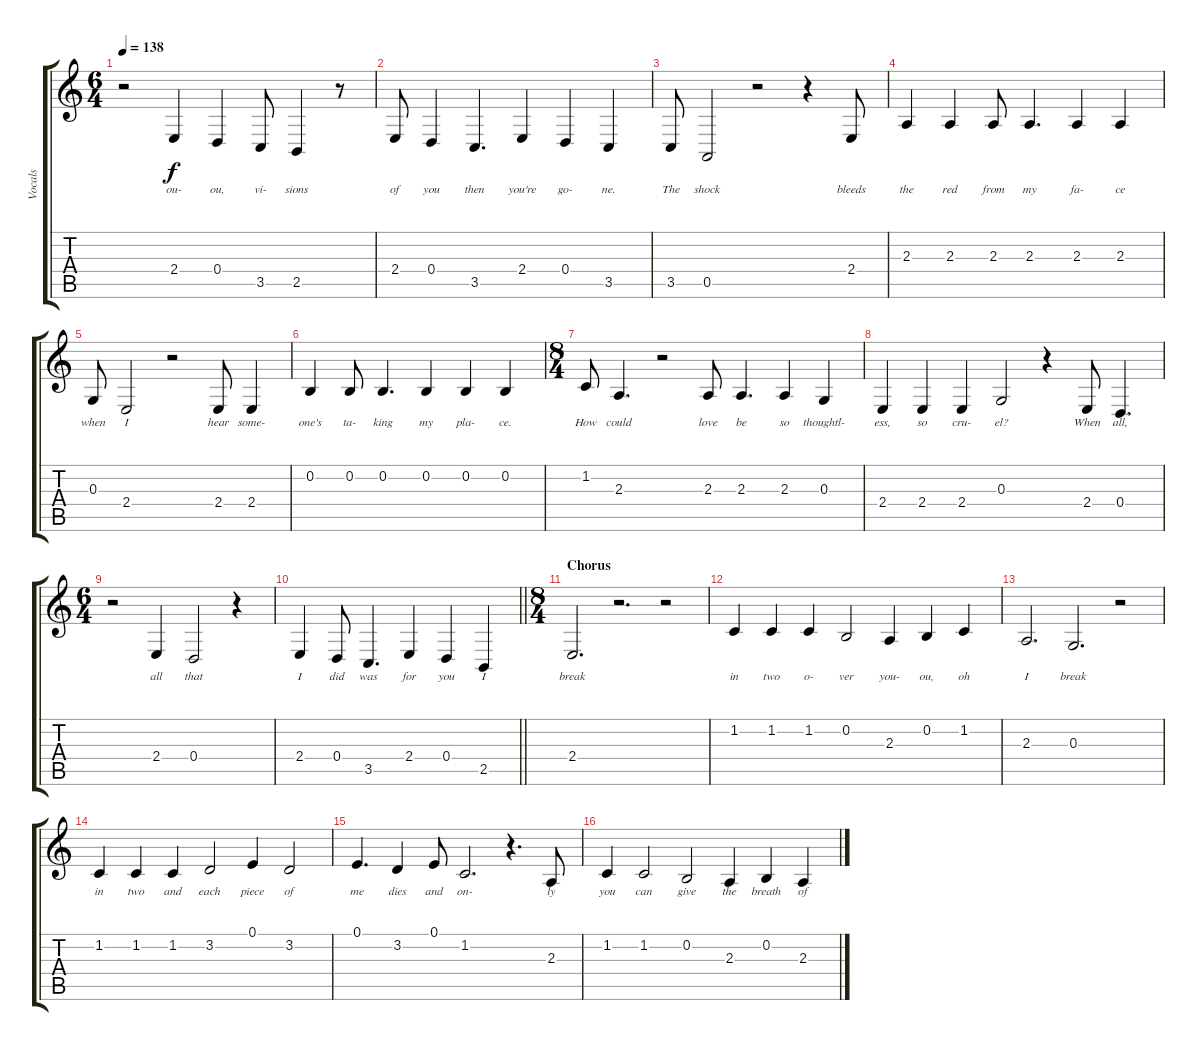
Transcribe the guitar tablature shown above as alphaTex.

\track ("Vocals" "Vocals") {instrument violin}
\staff {score tabs}
\tuning (E4 B3 G3 D3 A2 E2) {hide}
\ts (6 4)
\tempo 138
\clef g2
\ks c
r.2{dy f} 2.4.4{lyrics (0 "ou-") lyrics (1 "") lyrics (2 "") lyrics (3 "") lyrics (4 "")} 0.4.4{lyrics (0 "ou,") lyrics (1 "") lyrics (2 "") lyrics (3 "") lyrics (4 "")} 3.5.8{lyrics (0 "vi-") lyrics (1 "") lyrics (2 "") lyrics (3 "") lyrics (4 "")} 2.5.4{lyrics (0 "sions") lyrics (1 "") lyrics (2 "") lyrics (3 "") lyrics (4 "")} r.8 |
2.4.8{lyrics (0 "of") lyrics (1 "") lyrics (2 "") lyrics (3 "") lyrics (4 "")} 0.4.4{lyrics (0 "you") lyrics (1 "") lyrics (2 "") lyrics (3 "") lyrics (4 "")} 3.5.4{d lyrics (0 "then") lyrics (1 "") lyrics (2 "") lyrics (3 "") lyrics (4 "")} 2.4.4{lyrics (0 "you're") lyrics (1 "") lyrics (2 "") lyrics (3 "") lyrics (4 "")} 0.4.4{lyrics (0 "go-") lyrics (1 "") lyrics (2 "") lyrics (3 "") lyrics (4 "")} 3.5.4{lyrics (0 "ne.") lyrics (1 "") lyrics (2 "") lyrics (3 "") lyrics (4 "")} |
3.5.8{lyrics (0 "The") lyrics (1 "") lyrics (2 "") lyrics (3 "") lyrics (4 "")} 0.5.2{lyrics (0 "shock") lyrics (1 "") lyrics (2 "") lyrics (3 "") lyrics (4 "")} r.2 r.4 2.4.8{lyrics (0 "bleeds") lyrics (1 "") lyrics (2 "") lyrics (3 "") lyrics (4 "")} |
2.3.4{lyrics (0 "the") lyrics (1 "") lyrics (2 "") lyrics (3 "") lyrics (4 "")} 2.3.4{lyrics (0 "red") lyrics (1 "") lyrics (2 "") lyrics (3 "") lyrics (4 "")} 2.3.8{lyrics (0 "from") lyrics (1 "") lyrics (2 "") lyrics (3 "") lyrics (4 "")} 2.3.4{d lyrics (0 "my") lyrics (1 "") lyrics (2 "") lyrics (3 "") lyrics (4 "")} 2.3.4{lyrics (0 "fa-") lyrics (1 "") lyrics (2 "") lyrics (3 "") lyrics (4 "")} 2.3.4{lyrics (0 "ce") lyrics (1 "") lyrics (2 "") lyrics (3 "") lyrics (4 "")} |
0.3.8{lyrics (0 "when") lyrics (1 "") lyrics (2 "") lyrics (3 "") lyrics (4 "")} 2.4.2{lyrics (0 "I") lyrics (1 "") lyrics (2 "") lyrics (3 "") lyrics (4 "")} r.2 2.4.8{lyrics (0 "hear") lyrics (1 "") lyrics (2 "") lyrics (3 "") lyrics (4 "")} 2.4.4{lyrics (0 "some-") lyrics (1 "") lyrics (2 "") lyrics (3 "") lyrics (4 "")} |
0.2.4{lyrics (0 "one's") lyrics (1 "") lyrics (2 "") lyrics (3 "") lyrics (4 "")} 0.2.8{lyrics (0 "ta-") lyrics (1 "") lyrics (2 "") lyrics (3 "") lyrics (4 "")} 0.2.4{d lyrics (0 "king") lyrics (1 "") lyrics (2 "") lyrics (3 "") lyrics (4 "")} 0.2.4{lyrics (0 "my") lyrics (1 "") lyrics (2 "") lyrics (3 "") lyrics (4 "")} 0.2.4{lyrics (0 "pla-") lyrics (1 "") lyrics (2 "") lyrics (3 "") lyrics (4 "")} 0.2.4{lyrics (0 "ce.") lyrics (1 "") lyrics (2 "") lyrics (3 "") lyrics (4 "")} |
\ts (8 4)
1.2.8{lyrics (0 "How") lyrics (1 "") lyrics (2 "") lyrics (3 "") lyrics (4 "")} 2.3.4{d lyrics (0 "could") lyrics (1 "") lyrics (2 "") lyrics (3 "") lyrics (4 "")} r.2 2.3.8{lyrics (0 "love") lyrics (1 "") lyrics (2 "") lyrics (3 "") lyrics (4 "")} 2.3.4{d lyrics (0 "be") lyrics (1 "") lyrics (2 "") lyrics (3 "") lyrics (4 "")} 2.3.4{lyrics (0 "so") lyrics (1 "") lyrics (2 "") lyrics (3 "") lyrics (4 "")} 0.3.4{lyrics (0 "thoughtl-") lyrics (1 "") lyrics (2 "") lyrics (3 "") lyrics (4 "")} |
2.4.4{lyrics (0 "ess,") lyrics (1 "") lyrics (2 "") lyrics (3 "") lyrics (4 "")} 2.4.4{lyrics (0 "so") lyrics (1 "") lyrics (2 "") lyrics (3 "") lyrics (4 "")} 2.4.4{lyrics (0 "cru-") lyrics (1 "") lyrics (2 "") lyrics (3 "") lyrics (4 "")} 0.3.2{lyrics (0 "el?") lyrics (1 "") lyrics (2 "") lyrics (3 "") lyrics (4 "")} r.4 2.4.8{lyrics (0 "When") lyrics (1 "") lyrics (2 "") lyrics (3 "") lyrics (4 "")} 0.4.4{d lyrics (0 "all,") lyrics (1 "") lyrics (2 "") lyrics (3 "") lyrics (4 "")} |
\ts (6 4)
r.2 2.4.4{lyrics (0 "all") lyrics (1 "") lyrics (2 "") lyrics (3 "") lyrics (4 "")} 0.4.2{lyrics (0 "that") lyrics (1 "") lyrics (2 "") lyrics (3 "") lyrics (4 "")} r.4 |
\barLineRight lightlight
2.4.4{lyrics (0 "I") lyrics (1 "") lyrics (2 "") lyrics (3 "") lyrics (4 "")} 0.4.8{lyrics (0 "did") lyrics (1 "") lyrics (2 "") lyrics (3 "") lyrics (4 "")} 3.5.4{d lyrics (0 "was") lyrics (1 "") lyrics (2 "") lyrics (3 "") lyrics (4 "")} 2.4.4{lyrics (0 "for") lyrics (1 "") lyrics (2 "") lyrics (3 "") lyrics (4 "")} 0.4.4{lyrics (0 "you") lyrics (1 "") lyrics (2 "") lyrics (3 "") lyrics (4 "")} 2.5.4{lyrics (0 "I") lyrics (1 "") lyrics (2 "") lyrics (3 "") lyrics (4 "")} |
\ts (8 4)
\section ("" "Chorus")
2.4.2{d lyrics (0 "break") lyrics (1 "") lyrics (2 "") lyrics (3 "") lyrics (4 "")} r.2{d} r.2 |
1.2.4{lyrics (0 "in") lyrics (1 "") lyrics (2 "") lyrics (3 "") lyrics (4 "")} 1.2.4{lyrics (0 "two") lyrics (1 "") lyrics (2 "") lyrics (3 "") lyrics (4 "")} 1.2.4{lyrics (0 "o-") lyrics (1 "") lyrics (2 "") lyrics (3 "") lyrics (4 "")} 0.2.2{lyrics (0 "ver") lyrics (1 "") lyrics (2 "") lyrics (3 "") lyrics (4 "")} 2.3.4{lyrics (0 "you-") lyrics (1 "") lyrics (2 "") lyrics (3 "") lyrics (4 "")} 0.2.4{lyrics (0 "ou,") lyrics (1 "") lyrics (2 "") lyrics (3 "") lyrics (4 "")} 1.2.4{lyrics (0 "oh") lyrics (1 "") lyrics (2 "") lyrics (3 "") lyrics (4 "")} |
2.3.2{d lyrics (0 "I") lyrics (1 "") lyrics (2 "") lyrics (3 "") lyrics (4 "")} 0.3.2{d lyrics (0 "break") lyrics (1 "") lyrics (2 "") lyrics (3 "") lyrics (4 "")} r.2 |
1.2.4{lyrics (0 "in") lyrics (1 "") lyrics (2 "") lyrics (3 "") lyrics (4 "")} 1.2.4{lyrics (0 "two") lyrics (1 "") lyrics (2 "") lyrics (3 "") lyrics (4 "")} 1.2.4{lyrics (0 "and") lyrics (1 "") lyrics (2 "") lyrics (3 "") lyrics (4 "")} 3.2.2{lyrics (0 "each") lyrics (1 "") lyrics (2 "") lyrics (3 "") lyrics (4 "")} 0.1.4{lyrics (0 "piece") lyrics (1 "") lyrics (2 "") lyrics (3 "") lyrics (4 "")} 3.2.2{lyrics (0 "of") lyrics (1 "") lyrics (2 "") lyrics (3 "") lyrics (4 "")} |
0.1.4{d lyrics (0 "me") lyrics (1 "") lyrics (2 "") lyrics (3 "") lyrics (4 "")} 3.2.4{lyrics (0 "dies") lyrics (1 "") lyrics (2 "") lyrics (3 "") lyrics (4 "")} 0.1.8{lyrics (0 "and") lyrics (1 "") lyrics (2 "") lyrics (3 "") lyrics (4 "")} 1.2.2{d lyrics (0 "on-") lyrics (1 "") lyrics (2 "") lyrics (3 "") lyrics (4 "")} r.4{d} 2.3.8{lyrics (0 "ly") lyrics (1 "") lyrics (2 "") lyrics (3 "") lyrics (4 "")} |
1.2.4{lyrics (0 "you") lyrics (1 "") lyrics (2 "") lyrics (3 "") lyrics (4 "")} 1.2.2{lyrics (0 "can") lyrics (1 "") lyrics (2 "") lyrics (3 "") lyrics (4 "")} 0.2.2{lyrics (0 "give") lyrics (1 "") lyrics (2 "") lyrics (3 "") lyrics (4 "")} 2.3.4{lyrics (0 "the") lyrics (1 "") lyrics (2 "") lyrics (3 "") lyrics (4 "")} 0.2.4{lyrics (0 "breath") lyrics (1 "") lyrics (2 "") lyrics (3 "") lyrics (4 "")} 2.3.4{lyrics (0 "of") lyrics (1 "") lyrics (2 "") lyrics (3 "") lyrics (4 "")}
